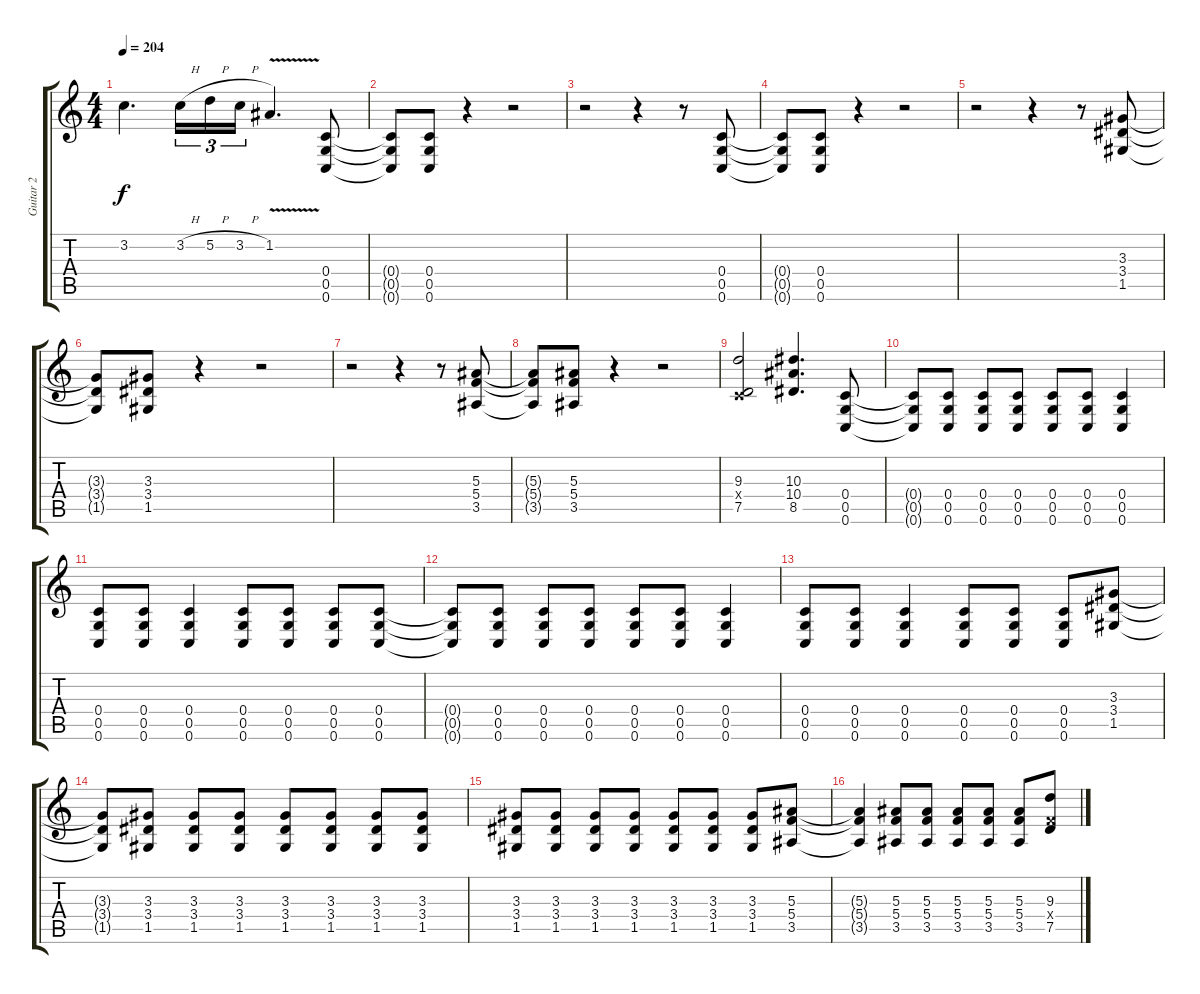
\track ("Guitar 2" "Guitar 2") {instrument distortionguitar}
\staff {score tabs}
\tuning (D4 A3 F3 C3 G2 C2) {hide}
\ts (4 4)
\tempo 204
\clef g2
\ks c
3.2.4{d dy f} 3.2{h}.16{tu (3 2)} 5.2{h}.16{tu (3 2)} 3.2{h}.16{tu (3 2)} 1.2{v}.4{d} (0.4 0.5 0.6).8 |
(0.4{t} 0.5{t} 0.6{t}).8 (0.4 0.5 0.6).8 r.4 r.2 |
r.2 r.4 r.8 (0.4 0.5 0.6).8 |
(0.4{t} 0.5{t} 0.6{t}).8 (0.4 0.5 0.6).8 r.4 r.2 |
r.2 r.4 r.8 (3.3 3.4 1.5).8 |
(3.3{t} 3.4{t} 1.5{t}).8 (3.3 3.4 1.5).8 r.4 r.2 |
r.2 r.4 r.8 (5.3 5.4 3.5).8 |
(5.3{t} 5.4{t} 3.5{t}).8 (5.3 5.4 3.5).8 r.4 r.2 |
(9.3 0.4{x} 7.5).2 (10.3 10.4 8.5).4{d} (0.4 0.5 0.6).8 |
(0.4{t} 0.5{t} 0.6{t}).8 (0.4 0.5 0.6).8 (0.4 0.5 0.6).8 (0.4 0.5 0.6).8 (0.4 0.5 0.6).8 (0.4 0.5 0.6).8 (0.4 0.5 0.6).4 |
(0.4 0.5 0.6).8 (0.4 0.5 0.6).8 (0.4 0.5 0.6).4 (0.4 0.5 0.6).8 (0.4 0.5 0.6).8 (0.4 0.5 0.6).8 (0.4 0.5 0.6).8 |
(0.4{t} 0.5{t} 0.6{t}).8 (0.4 0.5 0.6).8 (0.4 0.5 0.6).8 (0.4 0.5 0.6).8 (0.4 0.5 0.6).8 (0.4 0.5 0.6).8 (0.4 0.5 0.6).4 |
(0.4 0.5 0.6).8 (0.4 0.5 0.6).8 (0.4 0.5 0.6).4 (0.4 0.5 0.6).8 (0.4 0.5 0.6).8 (0.4 0.5 0.6).8 (3.3 3.4 1.5).8 |
(3.3{t} 3.4{t} 1.5{t}).8 (3.3 3.4 1.5).8 (3.3 3.4 1.5).8 (3.3 3.4 1.5).8 (3.3 3.4 1.5).8 (3.3 3.4 1.5).8 (3.3 3.4 1.5).8 (3.3 3.4 1.5).8 |
(3.3 3.4 1.5).8 (3.3 3.4 1.5).8 (3.3 3.4 1.5).8 (3.3 3.4 1.5).8 (3.3 3.4 1.5).8 (3.3 3.4 1.5).8 (3.3 3.4 1.5).8 (5.3 5.4 3.5).8 |
(5.3{t} 5.4{t} 3.5{t}).4 (5.3 5.4 3.5).8 (5.3 5.4 3.5).8 (5.3 5.4 3.5).8 (5.3 5.4 3.5).8 (5.3 5.4 3.5).8 (9.3 5.4{x} 7.5).8
